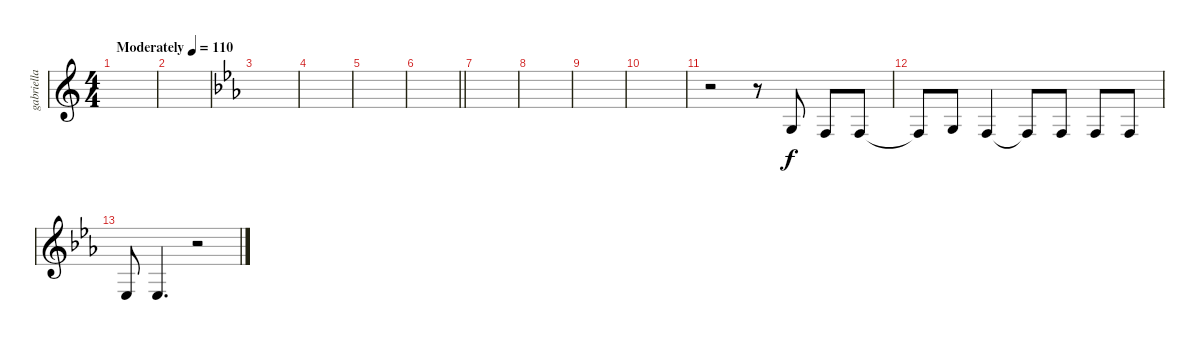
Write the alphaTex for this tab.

\track ("gabriella" "gabriella") {instrument violin}
\staff {score}
\tuning (E4 B3 G3 D3 A2 E2) {hide}
\ts (4 4)
\tempo (110 "Moderately")
\clef g2
\ks c
|
|
\ks eb
|
|
|
\barLineRight lightlight
|
|
|
|
|
r.2 r.8 0.3.8{lyrics (0 "") lyrics (1 "") lyrics (2 "") lyrics (3 "") lyrics (4 "")} 3.4.8 3.4.8 |
3.4{t}.8 0.3.8 3.4.4 3.4{t}.8 3.4.8 8.5.8 3.4.8 |
1.4.8 1.4.4{d} r.2
